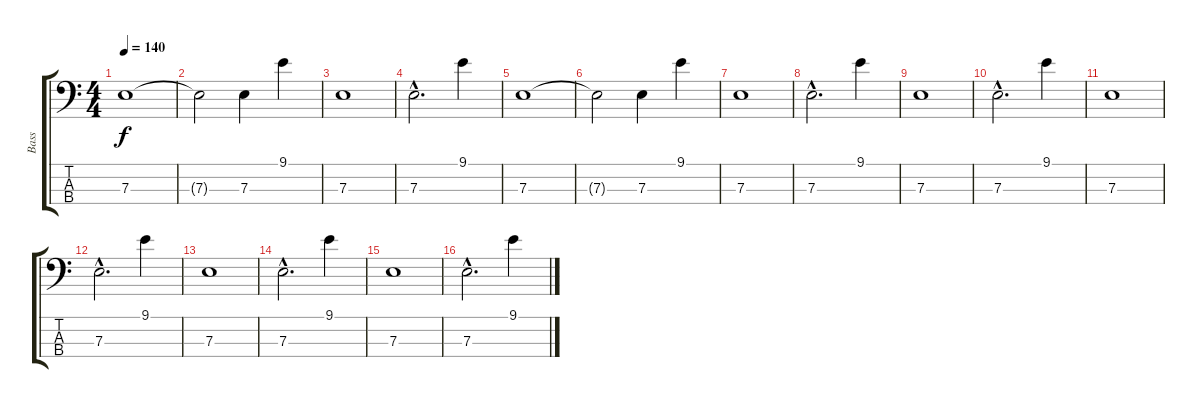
\track ("Bass" "Bass") {instrument fretlessbass}
\staff {score tabs}
\tuning (G2 D2 A1 E1) {hide}
\ts (4 4)
\tempo 140
\clef f4
\ks c
7.3.1{dy f} |
7.3{t}.2 7.3.4 9.1.4 |
7.3.1 |
7.3{hac}.2{d} 9.1.4 |
7.3.1 |
7.3{t}.2 7.3.4 9.1.4 |
7.3.1 |
7.3{hac}.2{d} 9.1.4 |
7.3.1 |
7.3{hac}.2{d} 9.1.4 |
7.3.1 |
7.3{hac}.2{d} 9.1.4 |
7.3.1 |
7.3{hac}.2{d} 9.1.4 |
7.3.1 |
7.3{hac}.2{d} 9.1.4
